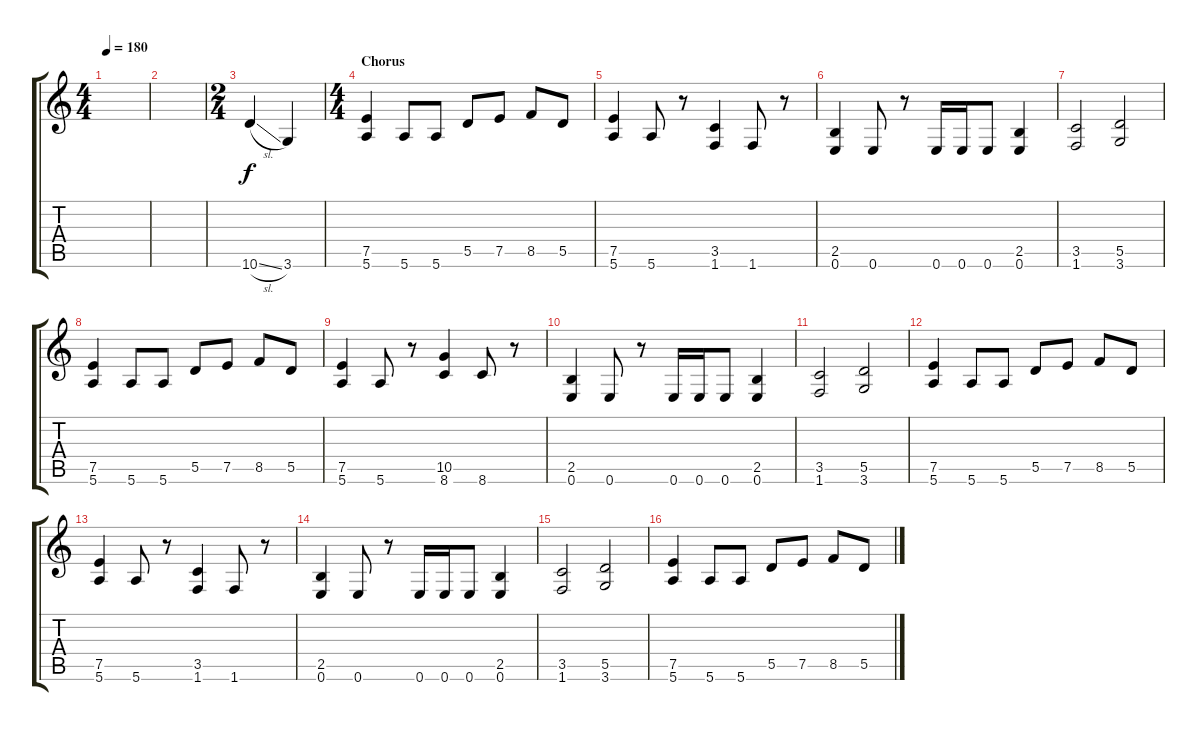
\track "" {instrument distortionguitar}
\staff {score tabs}
\tuning (E4 B3 G3 D3 A2 E2) {hide}
\ts (4 4)
\tempo 180
\clef g2
\ks c
|
|
\ts (2 4)
10.6{sl}.4{volume 16 instrument distortionguitar} 3.6.4 |
\ts (4 4)
\section ("" "Chorus")
(7.5 5.6).4 5.6.8 5.6.8 5.5.8 7.5.8 8.5.8 5.5.8 |
(7.5 5.6).4 5.6.8 r.8 (3.5 1.6).4 1.6.8 r.8 |
(2.5 0.6).4 0.6.8 r.8 0.6.16 0.6.16 0.6.8 (2.5 0.6).4 |
(3.5 1.6).2 (5.5 3.6).2 |
(7.5 5.6).4 5.6.8 5.6.8 5.5.8 7.5.8 8.5.8 5.5.8 |
(7.5 5.6).4 5.6.8 r.8 (10.5 8.6).4 8.6.8 r.8 |
(2.5 0.6).4 0.6.8 r.8 0.6.16 0.6.16 0.6.8 (2.5 0.6).4 |
(3.5 1.6).2 (5.5 3.6).2 |
(7.5 5.6).4 5.6.8 5.6.8 5.5.8 7.5.8 8.5.8 5.5.8 |
(7.5 5.6).4 5.6.8 r.8 (3.5 1.6).4 1.6.8 r.8 |
(2.5 0.6).4 0.6.8 r.8 0.6.16 0.6.16 0.6.8 (2.5 0.6).4 |
(3.5 1.6).2 (5.5 3.6).2 |
(7.5 5.6).4 5.6.8 5.6.8 5.5.8 7.5.8 8.5.8 5.5.8
